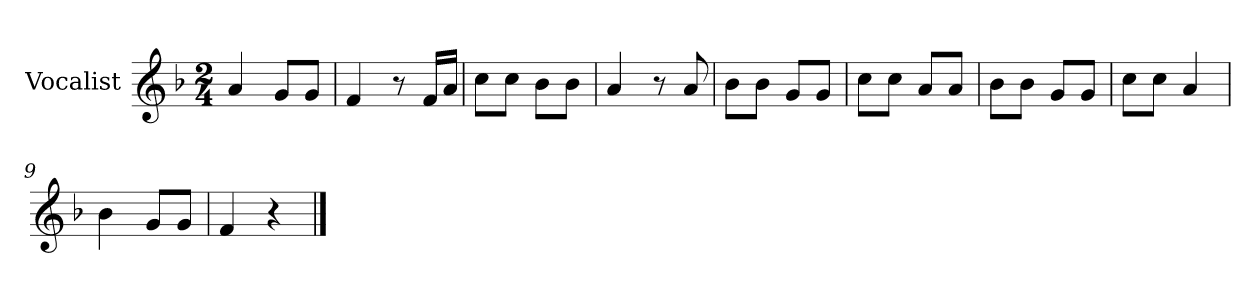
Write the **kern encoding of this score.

**kern
*part1
*staff1
*I"Vocalist
*k[b-]
*F:
*M2/4
=1
4a
8gL
8gJ
=2
4f
8r
16fLL
16aJJ
=3
8ccL
8ccJ
8b-L
8b-J
=4
4a
8r
8a
=5
8b-L
8b-J
8gL
8gJ
=6
8ccL
8ccJ
8aL
8aJ
=7
8b-L
8b-J
8gL
8gJ
=8
8ccL
8ccJ
4a
=9
4b-
8gL
8gJ
=10
4f
4r
==
*-
